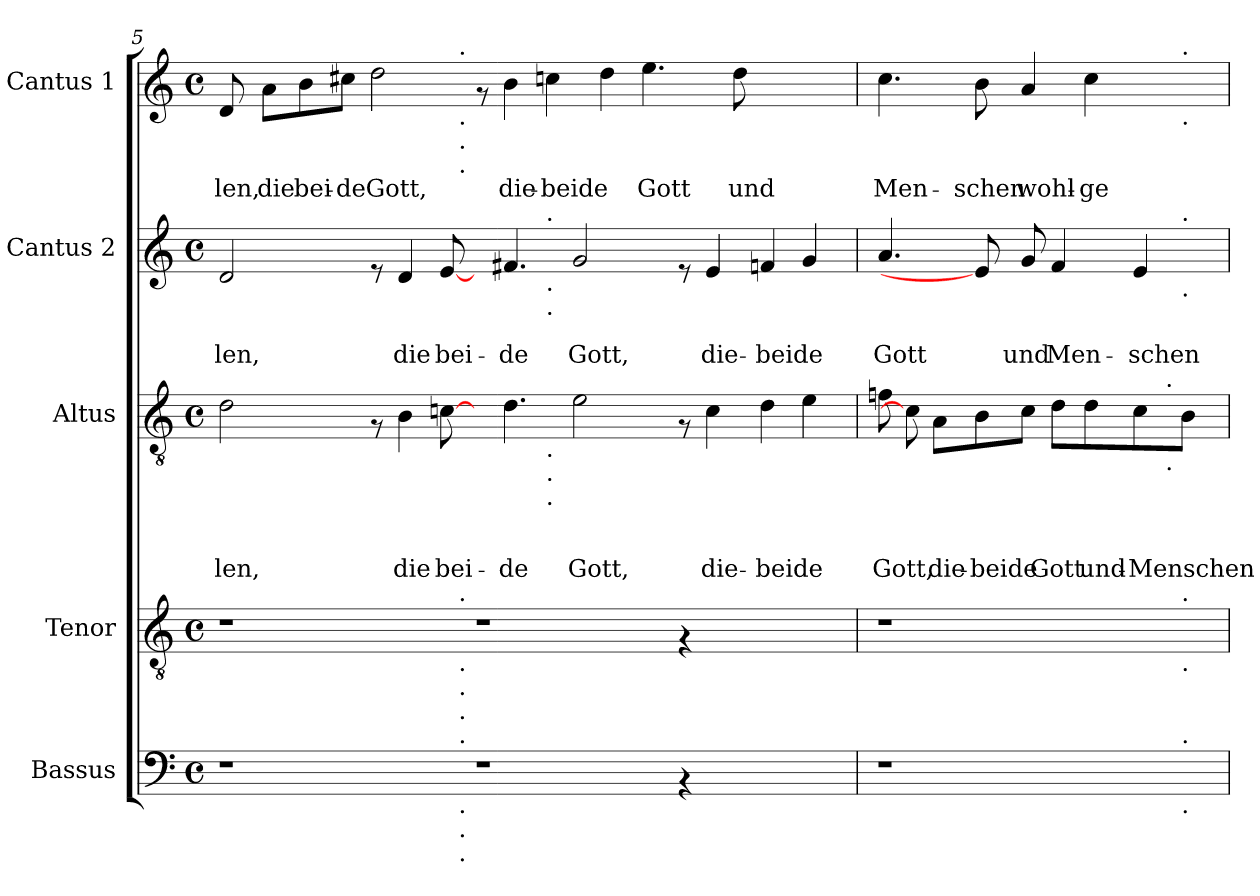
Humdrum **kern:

**kern	**kern	**kern	**text	**text	**text	**kern	**text	**text	**kern	**text
*part5	*part4	*part3	*part3	*part3	*part3	*part2	*part2	*part2	*part1	*part1
*staff5	*staff4	*staff3	*staff3	*staff3	*staff3	*staff2	*staff2	*staff2	*staff1	*staff1
*I"Bassus	*I"Tenor	*I"Altus	*	*	*	*I"Cantus 2	*	*	*I"Cantus 1	*
!!LO:PB:g=z
*clefF4	*clefGv2	*clefGv2	*	*	*	*clefG2	*	*	*clefG2	*
*k[]	*k[]	*k[]	*	*	*	*k[]	*	*	*k[]	*
*C:	*C:	*C:	*	*	*	*C:	*	*	*C:	*
*M4/4	*M4/4	*M4/4	*	*	*	*M4/4	*	*	*M4/4	*
*met(c)	*met(c)	*met(c)	*	*	*	*met(c)	*	*	*met(c)	*
=5	=5	=5	=5	=5	=5	=5	=5	=5	=5	=5
!	!	!	!	!	!LO:LY:b	!	!	!LO:LY:b	!	!LO:LY:b
*^	*^	*^	*	*	*	*^	*	*	*^	*
1r	2...ryy	1r	2...ryy	2d\	1ryy	.	.	-len,	2d/	1ryy	.	-len,	8d/	2...ryy	len,
!	!	!	!	!	!	!	!	!	!	!	!	!	!	!	!LO:LY:b
.	.	.	.	.	.	.	.	.	.	.	.	.	8a\L	.	die
!	!	!	!	!	!	!	!	!	!	!	!	!	!	!	!LO:LY:b
.	.	.	.	.	.	.	.	.	.	.	.	.	8b\	.	bei-
!	!	!	!	!	!	!	!	!	!	!	!	!	!	!	!LO:LY:b
.	.	.	.	.	.	.	.	.	.	.	.	.	8cc#X\J	.	-de
!	!	!	!	!	!	!	!	!	!	!	!	!	!	!	!LO:LY:b
.	.	.	.	8rF	.	.	.	.	8re	.	.	.	2dd\	.	Gott,
!	!	!	!	!	!	!	!	!LO:LY:b	!	!	!	!LO:LY:b	!	!	!
.	.	.	.	4B\	.	.	.	die	4d/	.	.	die	.	.	.
!	!	!	!	!	!	!	!	!LO:LY:b	!	!	!	!LO:LY:b	!	!	!
.	.	.	.	[8cn\	.	.	.	bei-	[8e/	.	.	bei-	.	.	.
!	!	!	!	!	!	!	!	!	!	!	!	!	!	!LO:TX:a:t=.	!
!	!	!	!	!	!	!	!	!	!	!	!	!	!	!LO:TX:b:t=.	!
!	!	!	!	!	!	!	!	!	!	!	!	!	!	!LO:TX:b:t=.	!
!	!	!	!	!	!	!	!	!	!	!	!	!	!	!LO:TX:b:t=.	!
!	!	!	!LO:TX:a:t=.	!	!	!	!	!	!	!	!	!	!	!	!
!	!	!	!LO:TX:b:t=.	!	!	!	!	!	!	!	!	!	!	!	!
!	!	!	!LO:TX:b:t=.	!	!	!	!	!	!	!	!	!	!	!	!
!	!	!	!LO:TX:b:t=.	!	!	!	!	!	!	!	!	!	!	!	!
!	!LO:TX:a:t=.	!	!	!	!	!	!	!	!	!	!	!	!	!	!
!	!LO:TX:b:t=.	!	!	!	!	!	!	!	!	!	!	!	!	!	!
!	!LO:TX:b:t=.	!	!	!	!	!	!	!	!	!	!	!	!	!	!
!	!LO:TX:b:t=.	!	!	!	!	!	!	!	!	!	!	!	!	!	!
.	1ryy	.	1ryy	.	.	.	.	.	.	.	.	.	.	1ryy	.
1r	.	1r	.	8ryy	4.ryy	.	.	.	8ryy	4.ryy	.	.	8rf	.	.
!	!	!	!	!	!	!	!	!LO:LY:b	!	!	!	!LO:LY:b	!	!	!LO:LY:b
.	.	.	.	4.d\	.	.	.	-de	4.f#X/	.	.	-de	4b\	.	die-
!	!	!	!	!	!	!	!	!	!	!LO:TX:a:t=.	!	!	!	!	!
!	!	!	!	!	!	!	!	!	!	!LO:TX:b:t=.	!	!	!	!	!
!	!	!	!	!	!	!	!	!	!	!LO:TX:b:t=.	!	!	!	!	!
!	!	!	!	!	!LO:TX:b:t=.	!	!	!	!	!	!	!	!	!	!
!	!	!	!	!	!LO:TX:b:t=.	!	!	!	!	!	!	!	!	!	!
!	!	!	!	!	!LO:TX:b:t=.	!	!	!	!	!	!	!	!	!	!
!	!	!	!	!	!	!	!	!	!	!	!	!	!	!	!LO:LY:b
.	.	.	.	.	1.ryy	.	.	.	.	1.ryy	.	.	4ccn\	.	-beide
!	!	!	!	!	!	!	!	!LO:LY:b	!	!	!	!LO:LY:b	!	!	!
.	.	.	.	2e\	.	.	.	Gott,	2g/	.	.	Gott,	.	.	.
.	.	.	.	.	.	.	.	.	.	.	.	.	4dd\	.	.
!	!	!	!	!	!	!	!	!	!	!	!	!	!	!	!LO:LY:b
.	.	.	.	.	.	.	.	.	.	.	.	.	4.ee\	.	Gott
.	2...ryy	.	2...ryy	.	.	.	.	.	.	.	.	.	.	2...ryy	.
4rAA	.	4rF	.	8rF	.	.	.	.	8re	.	.	.	.	.	.
!	!	!	!	!	!	!	!	!LO:LY:b	!	!	!	!LO:LY:b	!	!	!
.	.	.	.	4c\	.	.	.	die-	4e/	.	.	die-	.	.	.
!	!	!	!	!	!	!	!	!	!	!	!	!	!	!	!LO:LY:b
2ryy	.	2ryy	.	.	.	.	.	.	.	.	.	.	8dd\	.	und
!	!	!	!	!	!	!	!	!LO:LY:b	!	!	!	!LO:LY:b	!	!	!
.	.	.	.	4d\	.	.	.	-beide	4fn/	.	.	-beide	2ryy	.	.
.	.	.	.	4e\	.	.	.	.	4g/	.	.	.	.	.	.
8ryy	.	8ryy	.	.	.	.	.	.	.	.	.	.	.	.	.
=6	=6	=6	=6	=6	=6	=6	=6	=6	=6	=6	=6	=6	=6	=6	=6
!	!	!	!	!	!	!	!	!LO:LY:b	!	!	!	!LO:LY:b	!	!	!LO:LY:b
*v	*v	*	*	*	*	*	*	*	*	*	*	*	*v	*v	*
*	*v	*v	*	*	*	*	*	*	*	*	*	*	*
1r	1r	8fni\	2ryy	.	.	Gott,	4.a/	1ryy	.	Gott	4.cc\	Men-
.	.	8c\]	.	.	.	.	.	.	.	.	.	.
!	!	!	!	!	!	!LO:LY:b	!	!	!	!	!	!
.	.	8A\L	.	.	.	die-	.	.	.	.	.	.
!	!	!	!	!	!	!LO:LY:b	!	!	!	!	!	!LO:LY:b
.	.	8B\	.	.	.	-beide	8e/]	.	.	.	8b\	-schen
!	!	!	!	!	!	!	!	!	!	!LO:LY:b	!	!LO:LY:b
.	.	8c\J	4...ryy	.	.	.	8g/	.	.	und	4a/	wohl-
!	!	!	!	!	!	!LO:LY:b	!	!	!	!LO:LY:b	!	!
.	.	8d\L	.	.	.	Gott	4f/	.	.	Men-	.	.
!	!	!	!	!	!	!LO:LY:b	!	!	!	!	!	!LO:LY:b
.	.	8d\	.	.	.	und-	.	.	.	.	4cc\	-ge-
!	!	!	!	!	!	!LO:LY:b	!	!	!	!LO:LY:b	!	!
.	.	8c\	.	.	.	-Menschen	4e/	.	.	-schen	.	.
!	!	!	!LO:TX:a:t=.	!	!	!	!	!	!	!	!	!
!	!	!	!LO:TX:b:t=.	!	!	!	!	!	!	!	!	!
.	.	.	8ryy	.	.	.	.	.	.	.	.	.
!	!	!	!	!	!	!	!	!	!	!	!LO:TX:a:t=.	!
!	!	!	!	!	!	!	!	!	!	!	!LO:TX:b:t=.	!
!	!	!	!	!	!	!	!	!LO:TX:a:t=.	!	!	!	!
!	!	!	!	!	!	!	!	!LO:TX:b:t=.	!	!	!	!
!	!LO:TX:a:t=.	!	!	!	!	!	!	!	!	!	!	!
!	!LO:TX:b:t=.	!	!	!	!	!	!	!	!	!	!	!
!LO:TX:a:t=.	!	!	!	!	!	!	!	!	!	!	!	!
!LO:TX:b:t=.	!	!	!	!	!	!	!	!	!	!	!	!
8ryy	8ryy	8B\J	.	.	.	.	.	8ryy	.	.	8ryy	.
.	.	.	32ryy	.	.	.	.	.	.	.	.	.
*	*	*v	*v	*	*	*	*	*	*	*	*	*
*	*	*	*	*	*	*v	*v	*	*	*	*
=	=	=	=	=	=	=	=	=	=	=
*-	*-	*-	*-	*-	*-	*-	*-	*-	*-	*-
